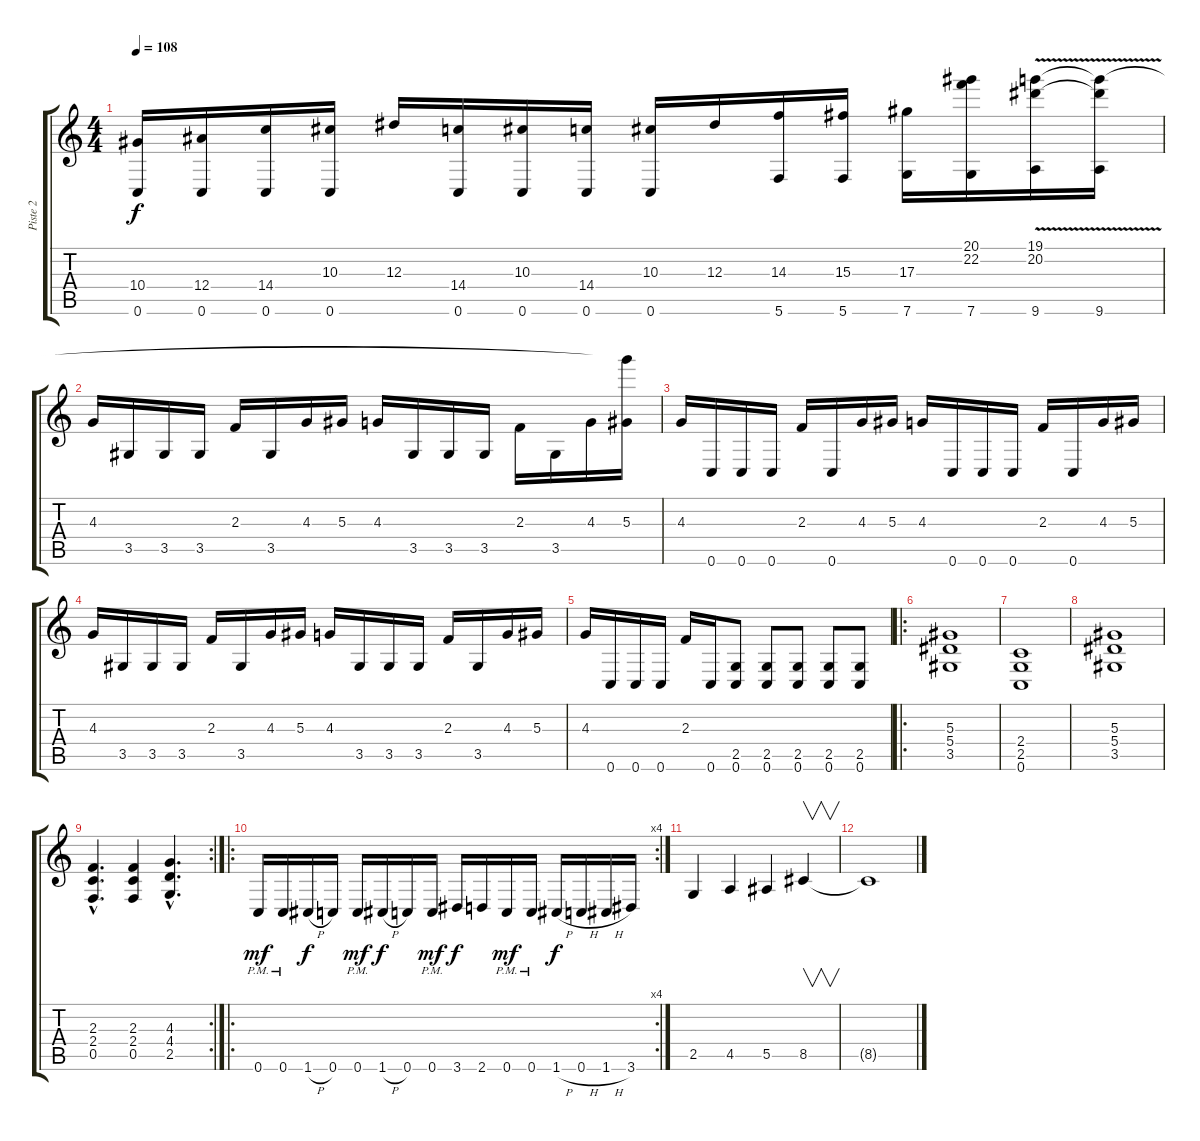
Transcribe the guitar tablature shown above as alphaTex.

\track ("Piste 2" "Piste 2") {instrument distortionguitar}
\staff {score tabs}
\tuning (C4 G3 Eb3 Bb2 F2 C2) {hide}
\ts (4 4)
\tempo 108
\clef g2
\ks c
(10.4 0.6).16{dy f} (12.4 0.6).16 (14.4 0.6).16 (10.3 0.6).16 12.3.16 (14.4 0.6).16 (10.3 0.6).16 (14.4 0.6).16 (10.3 0.6).16 12.3.16 (14.3 5.6).16 (15.3 5.6).16 (17.3 7.6).16 (20.1 22.2 7.6).16 (19.1 20.2{v} 9.6).16 (19.1{t} 20.2{t} 9.6).16 |
4.3.16 3.5.16 3.5.16 3.5.16 2.3.16 3.5.16 4.3.16 5.3.16 4.3.16 3.5.16 3.5.16 3.5.16 2.3.16 3.5.16 4.3.16 (19.1{t} 5.3).16 |
4.3.16 0.6.16 0.6.16 0.6.16 2.3.16 0.6.16 4.3.16 5.3.16 4.3.16 0.6.16 0.6.16 0.6.16 2.3.16 0.6.16 4.3.16 5.3.16 |
4.3.16 3.5.16 3.5.16 3.5.16 2.3.16 3.5.16 4.3.16 5.3.16 4.3.16 3.5.16 3.5.16 3.5.16 2.3.16 3.5.16 4.3.16 5.3.16 |
4.3.16 0.6.16 0.6.16 0.6.16 2.3.16 0.6.16 (2.5 0.6).8 (2.5 0.6).8 (2.5 0.6).8 (2.5 0.6).8 (2.5 0.6).8 |
\ro
(5.3 5.4 3.5).1 |
(2.4 2.5 0.6).1 |
(5.3 5.4 3.5).1 |
\rc 2
(2.3{hac} 2.4{hac} 0.5{hac}).4{d} (2.3 2.4 0.5).4 (4.3{hac} 4.4{hac} 2.5{hac}).4{d} |
\ro
\rc 4
0.6{pm}.16{dy mf} 0.6{pm}.16 1.6{h}.16{dy f} 0.6.16 0.6{pm}.16{dy mf} 1.6{h}.16{dy f} 0.6.16 0.6{pm}.16{dy mf} 3.6.16{dy f} 2.6.16 0.6{pm}.16{dy mf} 0.6{pm}.16 1.6{h}.16{dy f} 0.6{h}.16 1.6{h}.16 3.6.16 |
2.5.4 4.5.4 5.5.4 8.5.4{v} |
8.5{t}.1
